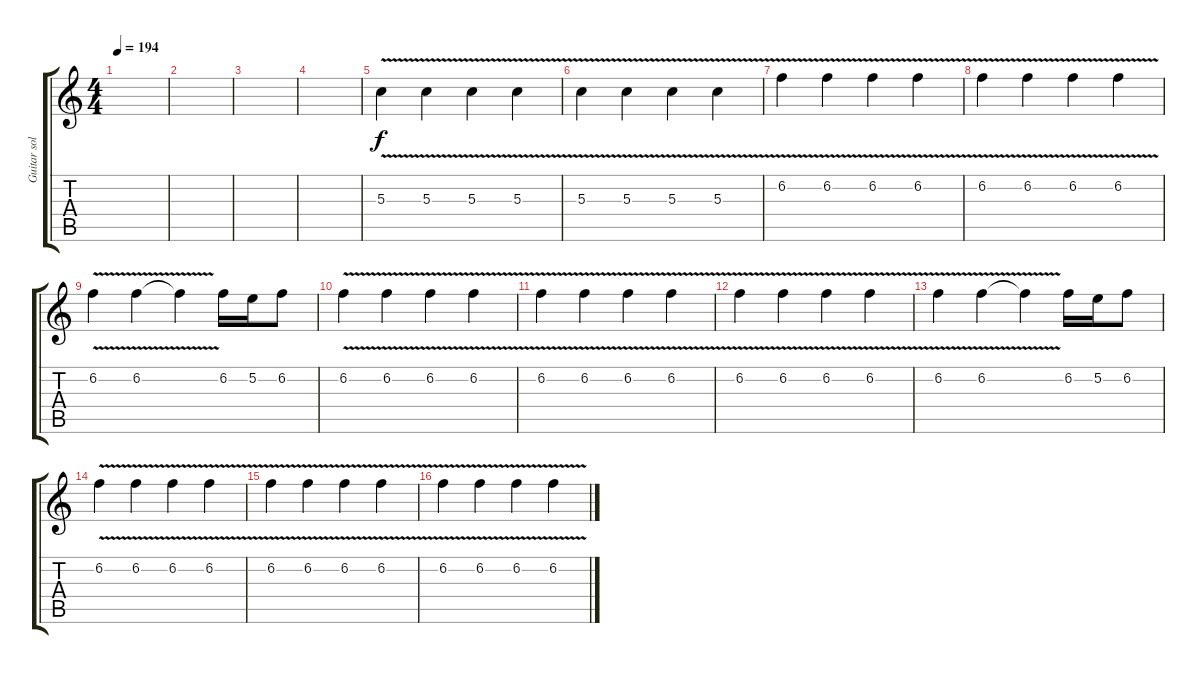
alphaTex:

\track ("Guitar solo" "Guitar sol") {instrument overdrivenguitar}
\staff {score tabs}
\tuning (E4 B3 G3 D3 A2 E2) {hide}
\ts (4 4)
\tempo 194
\clef g2
\ks c
|
|
|
|
5.3{v}.4{volume 10} 5.3{v}.4 5.3{v}.4 5.3{v}.4 |
5.3{v}.4 5.3{v}.4 5.3{v}.4 5.3{v}.4 |
6.2{v}.4 6.2{v}.4 6.2{v}.4 6.2{v}.4 |
6.2{v}.4 6.2{v}.4 6.2{v}.4 6.2{v}.4 |
6.2{v}.4 6.2{v}.4 6.2{t}.4 6.2.16 5.2.16 6.2.8 |
6.2{v}.4 6.2{v}.4 6.2{v}.4 6.2{v}.4 |
6.2{v}.4 6.2{v}.4 6.2{v}.4 6.2{v}.4 |
6.2{v}.4 6.2{v}.4 6.2{v}.4 6.2{v}.4 |
6.2{v}.4 6.2{v}.4 6.2{t}.4 6.2.16 5.2.16 6.2.8 |
6.2{v}.4{volume 0} 6.2{v}.4 6.2{v}.4 6.2{v}.4 |
6.2{v}.4 6.2{v}.4 6.2{v}.4 6.2{v}.4 |
6.2{v}.4 6.2{v}.4 6.2{v}.4 6.2{v}.4
